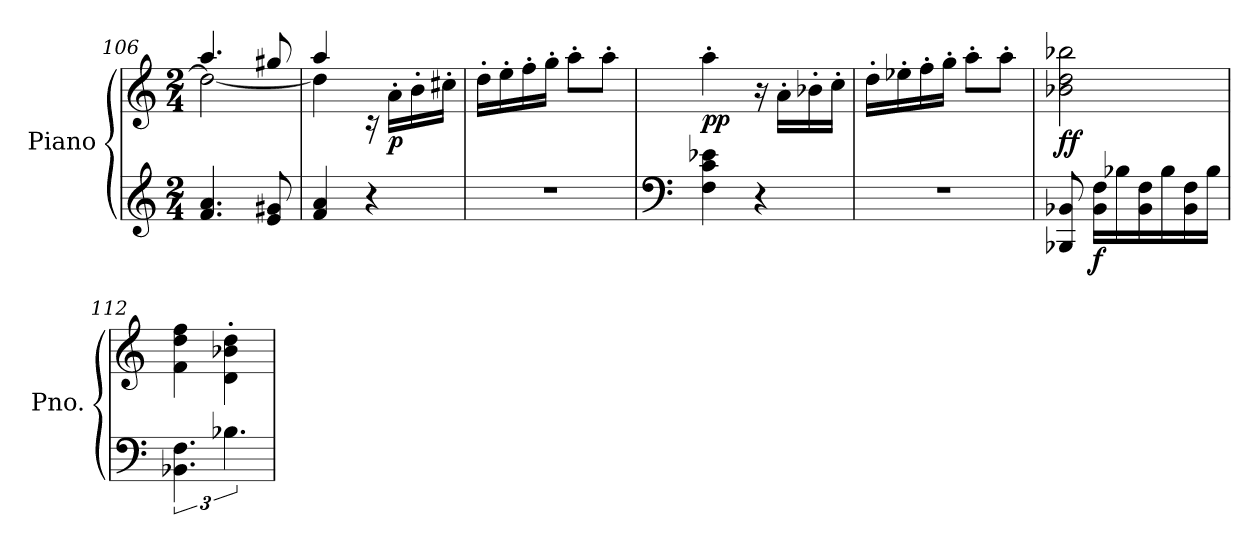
**kern	**kern	**dynam
*part1	*part1	*part1
*staff2	*staff1	*staff1/2
*I"Piano	*	*
*I'Pno.	*	*
*clefG2	*clefG2	*
*k[]	*k[]	*
*M2/4	*M2/4	*
=106	=106	=106
*	*^	*
4.f/ 4.a/	4.aa/	2dd\_	.
8e/ 8g#X/	8gg#X/	.	.
=107	=107	=107	=107
4f/ 4a/	4aa/	4dd\]	.
4r	16rc	4reyy	.
!	!	!	!LO:DY:b
.	16a'\LL	.	p
.	16b'\	.	.
.	16cc#X'\JJ	.	.
*	*v	*v	*
=108	=108	=108
2r	16dd'\LL	.
.	16ee'\	.
.	16ff'\	.
.	16gg'\JJ	.
.	8aa'\L	.
.	8aa'\J	.
!!LO:LB:g=z
=109	=109	=109
*clefF4	*	*
!	!	!LO:DY:b
4F\ 4c\ 4e-X\	4aa'\	pp
4r	16r	.
.	16a'\LL	.
.	16b-X'\	.
.	16cc'\JJ	.
=110	=110	=110
2r	16dd'\LL	.
.	16ee-X'\	.
.	16ff'\	.
.	16gg'\JJ	.
.	8aa'\L	.
.	8aa'\J	.
=111	=111	=111
!	!	!LO:DY:b
8BBB-X/ 8BB-X/	2b-X\ 2dd\ 2bb-X\	ff
!	!	!LO:DY:b=2
16BB-\ 16F\LL	.	f
16B-X\	.	.
16BB-\ 16F\	.	.
16B-\	.	.
16BB-\ 16F\	.	.
16B-\JJ	.	.
=112	=112	=112
6.BB-X\ 6.F\	4f\ 4dd\ 4ff\	.
6.B-X\	4d\' 4b-X\' 4dd\'	.
=	=	=
*-	*-	*-
